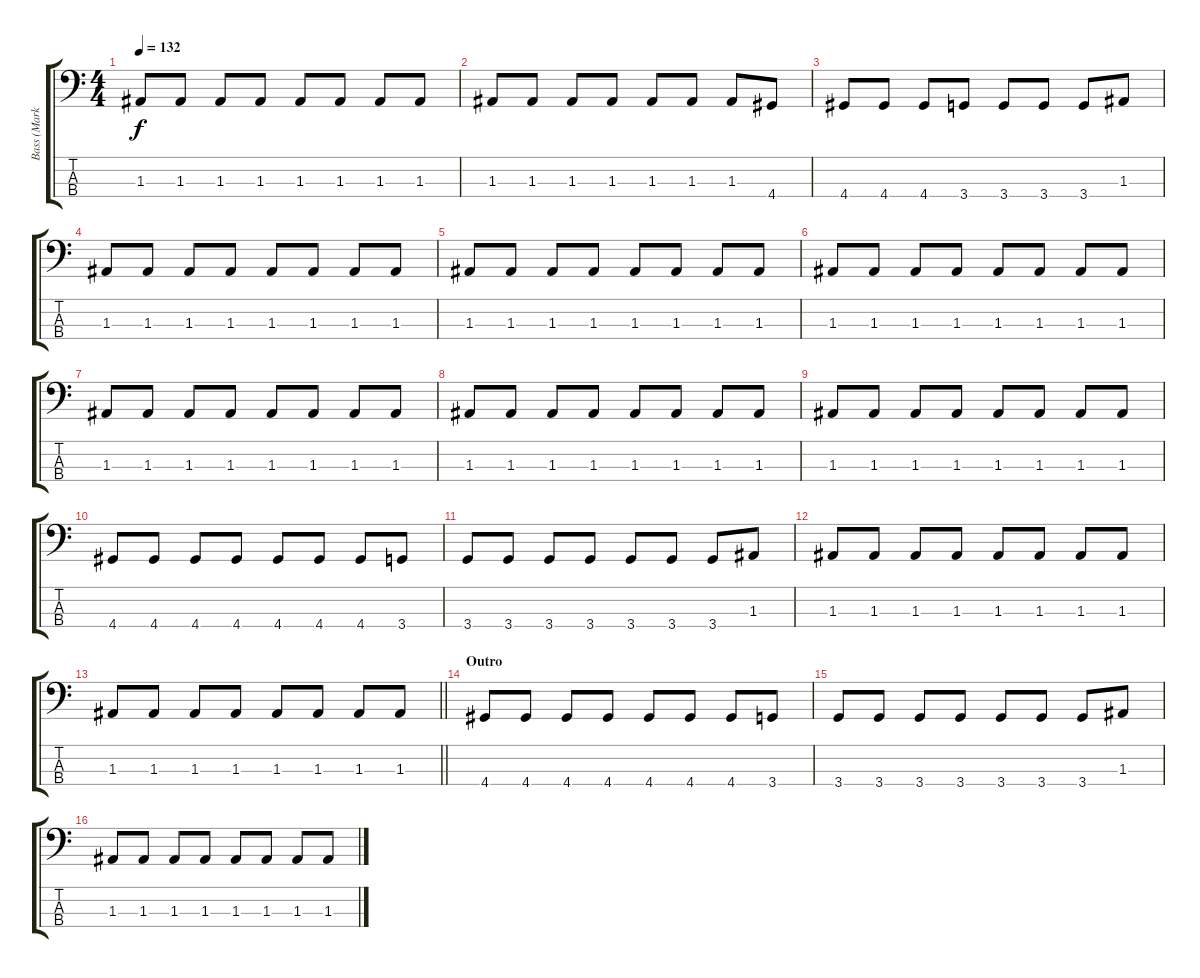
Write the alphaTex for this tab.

\track ("Bass (Mark Evans)" "Bass (Mark") {instrument electricbassfinger}
\staff {score tabs}
\tuning (G2 D2 A1 E1) {hide}
\ts (4 4)
\tempo 132
\clef f4
\ks c
1.3.8{dy f} 1.3.8 1.3.8 1.3.8 1.3.8 1.3.8 1.3.8 1.3.8 |
1.3.8 1.3.8 1.3.8 1.3.8 1.3.8 1.3.8 1.3.8 4.4.8 |
4.4.8 4.4.8 4.4.8 3.4.8 3.4.8 3.4.8 3.4.8 1.3.8 |
1.3.8 1.3.8 1.3.8 1.3.8 1.3.8 1.3.8 1.3.8 1.3.8 |
1.3.8 1.3.8 1.3.8 1.3.8 1.3.8 1.3.8 1.3.8 1.3.8 |
1.3.8 1.3.8 1.3.8 1.3.8 1.3.8 1.3.8 1.3.8 1.3.8 |
1.3.8 1.3.8 1.3.8 1.3.8 1.3.8 1.3.8 1.3.8 1.3.8 |
1.3.8 1.3.8 1.3.8 1.3.8 1.3.8 1.3.8 1.3.8 1.3.8 |
1.3.8 1.3.8 1.3.8 1.3.8 1.3.8 1.3.8 1.3.8 1.3.8 |
4.4.8 4.4.8 4.4.8 4.4.8 4.4.8 4.4.8 4.4.8 3.4.8 |
3.4.8 3.4.8 3.4.8 3.4.8 3.4.8 3.4.8 3.4.8 1.3.8 |
1.3.8 1.3.8 1.3.8 1.3.8 1.3.8 1.3.8 1.3.8 1.3.8 |
\barLineRight lightlight
1.3.8 1.3.8 1.3.8 1.3.8 1.3.8 1.3.8 1.3.8 1.3.8 |
\section ("" "Outro")
4.4.8 4.4.8 4.4.8 4.4.8 4.4.8 4.4.8 4.4.8 3.4.8 |
3.4.8 3.4.8 3.4.8 3.4.8 3.4.8 3.4.8 3.4.8 1.3.8 |
1.3.8 1.3.8 1.3.8 1.3.8 1.3.8 1.3.8 1.3.8 1.3.8
